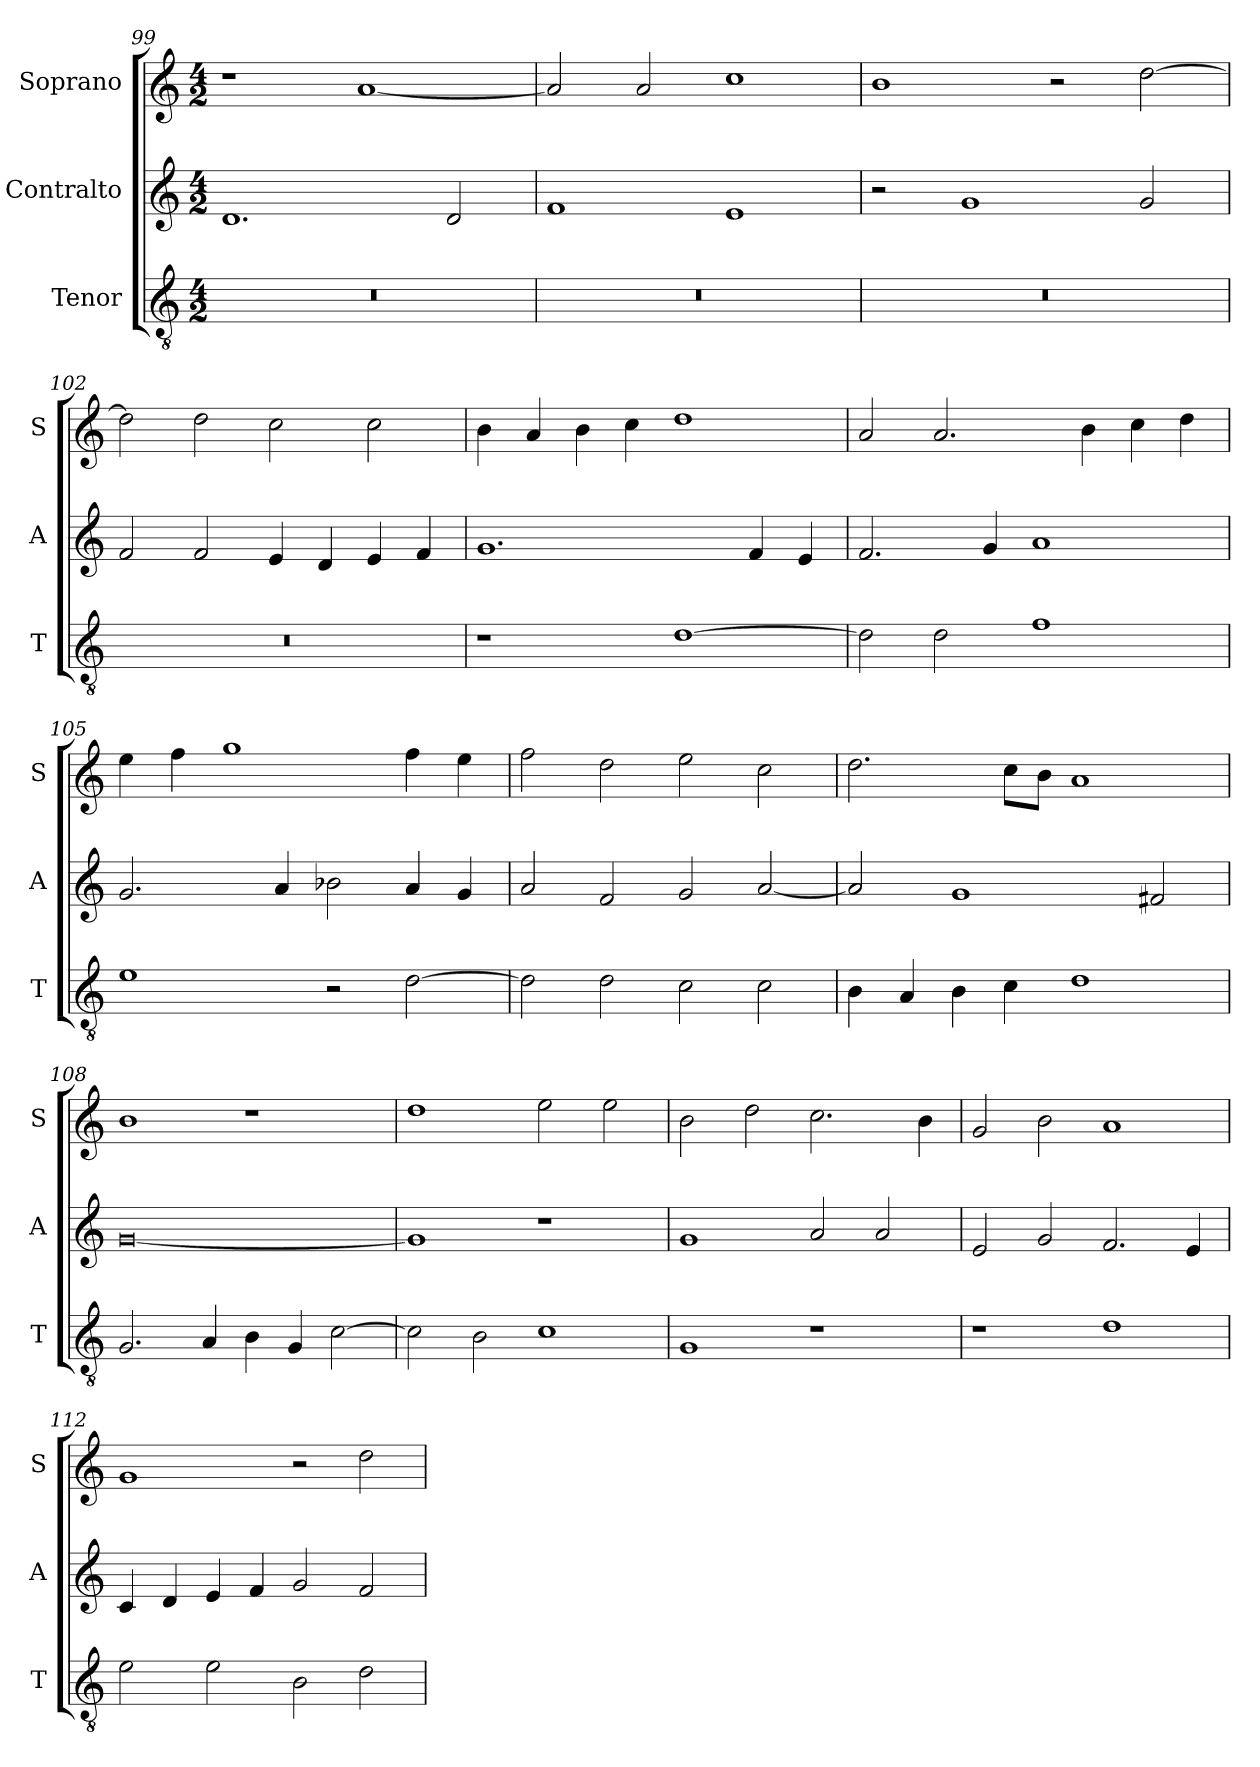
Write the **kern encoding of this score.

**kern	**kern	**kern
*part3	*part2	*part1
*staff3	*staff2	*staff1
*I"Tenor	*I"Contralto	*I"Soprano
*I'T	*I'A	*I'S
*clefGv2	*clefG2	*clefG2
*k[]	*k[]	*k[]
*G:mix	*G:mix	*G:mix
*M4/2	*M4/2	*M4/2
=99	=99	=99
0r	1.d	1r
.	.	[1a
.	2d	.
=100	=100	=100
0r	1f	2a]
.	.	2a
.	1e	1cc
=101	=101	=101
0r	2r	1b
.	1g	.
.	.	2r
.	2g	[2dd
=102	=102	=102
0r	2f	2dd]
.	2f	2dd
.	4e	2cc
.	4d	.
.	4e	2cc
.	4f	.
=103	=103	=103
1r	1.g	4b
.	.	4a
.	.	4b
.	.	4cc
[1d	.	1dd
.	4f	.
.	4e	.
=104	=104	=104
2d]	2.f	2a
2d	.	2.a
.	4g	.
1f	1a	.
.	.	4b
.	.	4cc
.	.	4dd
=105	=105	=105
1e	2.g	4ee
.	.	4ff
.	.	1gg
.	4a	.
2r	2b-X	.
[2d	4a	4ff
.	4g	4ee
=106	=106	=106
2d]	2a	2ff
2d	2f	2dd
2c	2g	2ee
2c	[2a	2cc
=107	=107	=107
4B	2a]	2.dd
4A	.	.
4B	1g	.
4c	.	8cc\L
.	.	8b\J
1d	.	1a
.	2f#X	.
=108	=108	=108
2.G	[0g	1b
4A	.	.
4B	.	1r
4G	.	.
[2c	.	.
=109	=109	=109
2c]	1g]	1dd
2B	.	.
1c	1r	2ee
.	.	2ee
=110	=110	=110
1G	1g	2b
.	.	2dd
1r	2a	2.cc
.	2a	.
.	.	4b
=111	=111	=111
1r	2e	2g
.	2g	2b
1d	2.f	1a
.	4e	.
=112	=112	=112
2e	4c	1g
.	4d	.
2e	4e	.
.	4f	.
2B	2g	2r
2d	2f	2dd
=	=	=
*-	*-	*-
